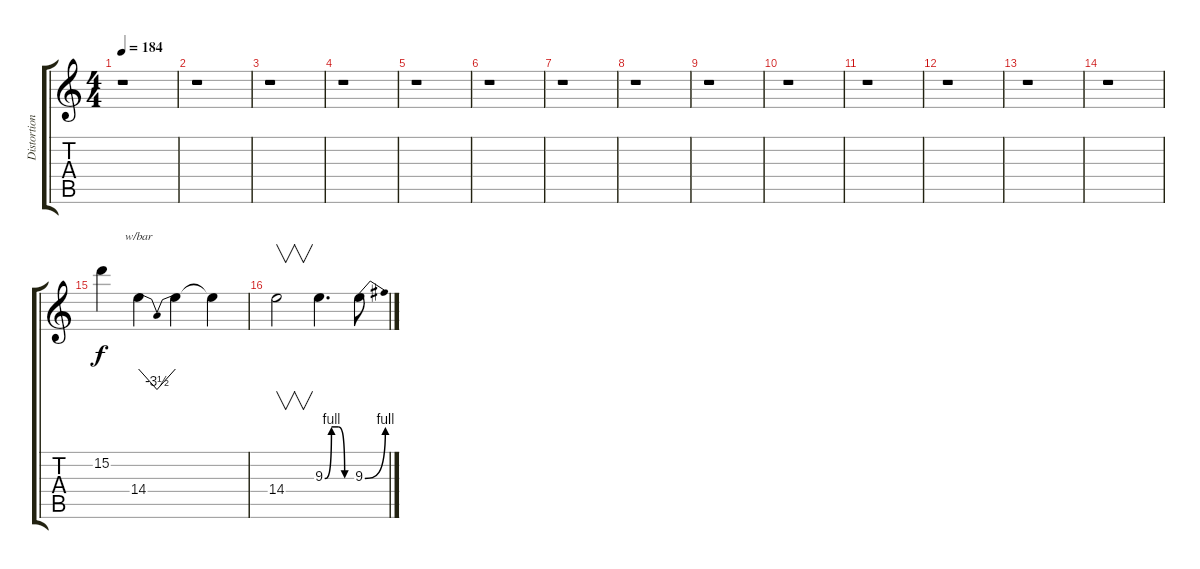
\track ("Distortion Guitar" "Distortion") {instrument distortionguitar}
\staff {score tabs}
\tuning (E4 B3 G3 D3 A2 E2) {hide}
\ts (4 4)
\tempo 184
\clef g2
\ks c
r.1{dy f} |
r.1 |
r.1 |
r.1 |
r.1 |
r.1 |
r.1 |
r.1 |
r.1 |
r.1 |
r.1 |
r.1 |
r.1 |
r.1 |
15.2.4 14.4.4{tbe (dip default 0 0 30 -14 60 0)} 14.4{t}.4 14.4{t}.4 |
14.4.2{v} 9.3{be (custom 0 0 15 4 30 4 45 0 60 0)}.4{d} 9.3{be (bend 0 0 60 4)}.8
